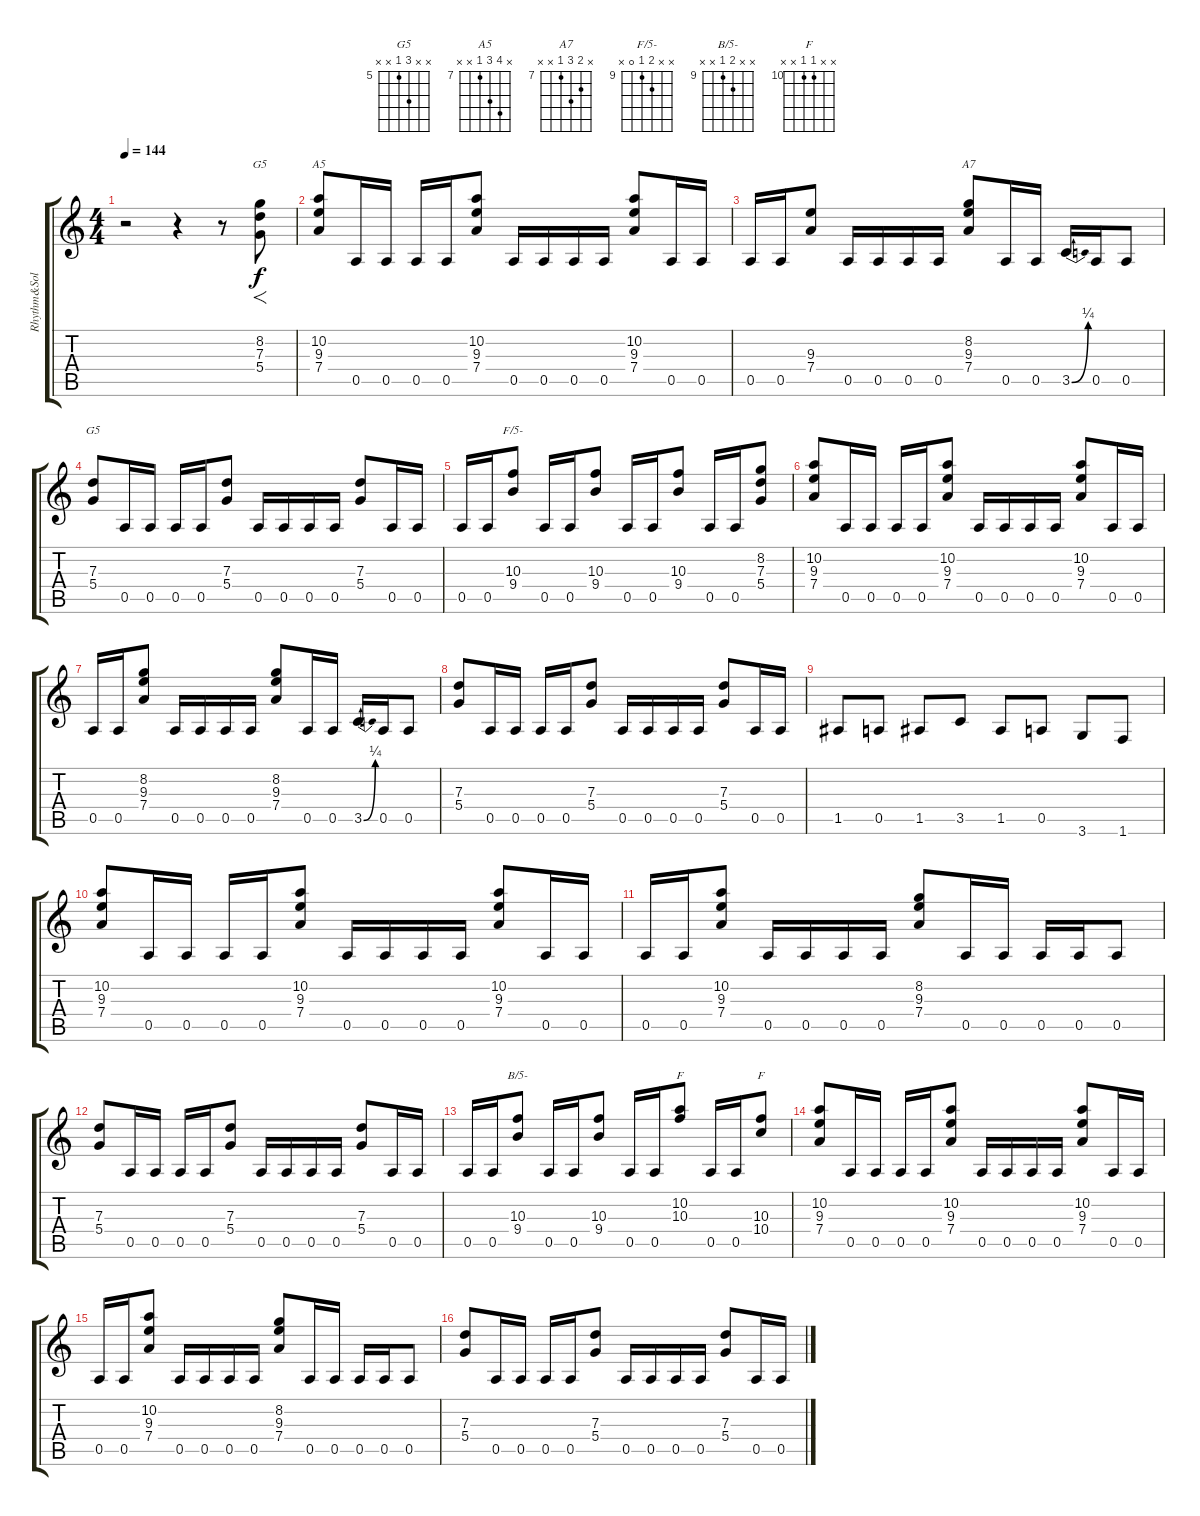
\track ("Rhythm&Solo Gtr." "Rhythm&Sol") {instrument overdrivenguitar}
\staff {score tabs}
\tuning (E4 B3 G3 D3 A2 E2) {hide}
\chord ("G5" x 8 7 5 x x) {firstfret 5}
\chord ("A5" x 10 9 7 x x) {firstfret 7}
\chord ("A7" x 8 9 7 x x) {firstfret 7}
\chord ("G5" x x 7 5 x x) {firstfret 5}
\chord ("F/5-" x x 10 9 0 x) {firstfret 9}
\chord ("B/5-" x x 10 9 x x) {firstfret 9}
\chord ("F" x 10 10 x x x) {firstfret 10}
\chord ("F" x x 10 10 x x) {firstfret 10}
\ts (4 4)
\tempo 144
\clef g2
\ks c
r.2{dy f instrument overdrivenguitar} r.4 r.8 (8.2 7.3 5.4).8{f ch "G5"} |
(10.2 9.3 7.4).8{ch "A5"} 0.5.16 0.5.16 0.5.16 0.5.16 (10.2 9.3 7.4).8 0.5.16 0.5.16 0.5.16 0.5.16 (10.2 9.3 7.4).8 0.5.16 0.5.16 |
0.5.16 0.5.16 (9.3 7.4).8 0.5.16 0.5.16 0.5.16 0.5.16 (8.2 9.3 7.4).8{ch "A7"} 0.5.16 0.5.16 3.5{be (bend 0 0 60 1)}.16 0.5.16 0.5.8 |
(7.3 5.4).8{ch "G5"} 0.5.16 0.5.16 0.5.16 0.5.16 (7.3 5.4).8 0.5.16 0.5.16 0.5.16 0.5.16 (7.3 5.4).8 0.5.16 0.5.16 |
0.5.16 0.5.16 (10.3 9.4).8{ch "F/5-"} 0.5.16 0.5.16 (10.3 9.4).8 0.5.16 0.5.16 (10.3 9.4).8 0.5.16 0.5.16 (8.2 7.3 5.4).8 |
(10.2 9.3 7.4).8 0.5.16 0.5.16 0.5.16 0.5.16 (10.2 9.3 7.4).8 0.5.16 0.5.16 0.5.16 0.5.16 (10.2 9.3 7.4).8 0.5.16 0.5.16 |
0.5.16 0.5.16 (8.2 9.3 7.4).8 0.5.16 0.5.16 0.5.16 0.5.16 (8.2 9.3 7.4).8 0.5.16 0.5.16 3.5{be (bend 0 0 60 1)}.16 0.5.16 0.5.8 |
(7.3 5.4).8 0.5.16 0.5.16 0.5.16 0.5.16 (7.3 5.4).8 0.5.16 0.5.16 0.5.16 0.5.16 (7.3 5.4).8 0.5.16 0.5.16 |
1.5.8 0.5.8 1.5.8 3.5.8 1.5.8 0.5.8 3.6.8 1.6.8 |
(10.2 9.3 7.4).8 0.5.16 0.5.16 0.5.16 0.5.16 (10.2 9.3 7.4).8 0.5.16 0.5.16 0.5.16 0.5.16 (10.2 9.3 7.4).8 0.5.16 0.5.16 |
0.5.16 0.5.16 (10.2 9.3 7.4).8 0.5.16 0.5.16 0.5.16 0.5.16 (8.2 9.3 7.4).8 0.5.16 0.5.16 0.5.16 0.5.16 0.5.8 |
(7.3 5.4).8 0.5.16 0.5.16 0.5.16 0.5.16 (7.3 5.4).8 0.5.16 0.5.16 0.5.16 0.5.16 (7.3 5.4).8 0.5.16 0.5.16 |
0.5.16 0.5.16 (10.3 9.4).8{ch "B/5-"} 0.5.16 0.5.16 (10.3 9.4).8 0.5.16 0.5.16 (10.2 10.3).8{ch "F"} 0.5.16 0.5.16 (10.3 10.4).8{ch "F"} |
(10.2 9.3 7.4).8 0.5.16 0.5.16 0.5.16 0.5.16 (10.2 9.3 7.4).8 0.5.16 0.5.16 0.5.16 0.5.16 (10.2 9.3 7.4).8 0.5.16 0.5.16 |
0.5.16 0.5.16 (10.2 9.3 7.4).8 0.5.16 0.5.16 0.5.16 0.5.16 (8.2 9.3 7.4).8 0.5.16 0.5.16 0.5.16 0.5.16 0.5.8 |
(7.3 5.4).8 0.5.16 0.5.16 0.5.16 0.5.16 (7.3 5.4).8 0.5.16 0.5.16 0.5.16 0.5.16 (7.3 5.4).8 0.5.16 0.5.16
